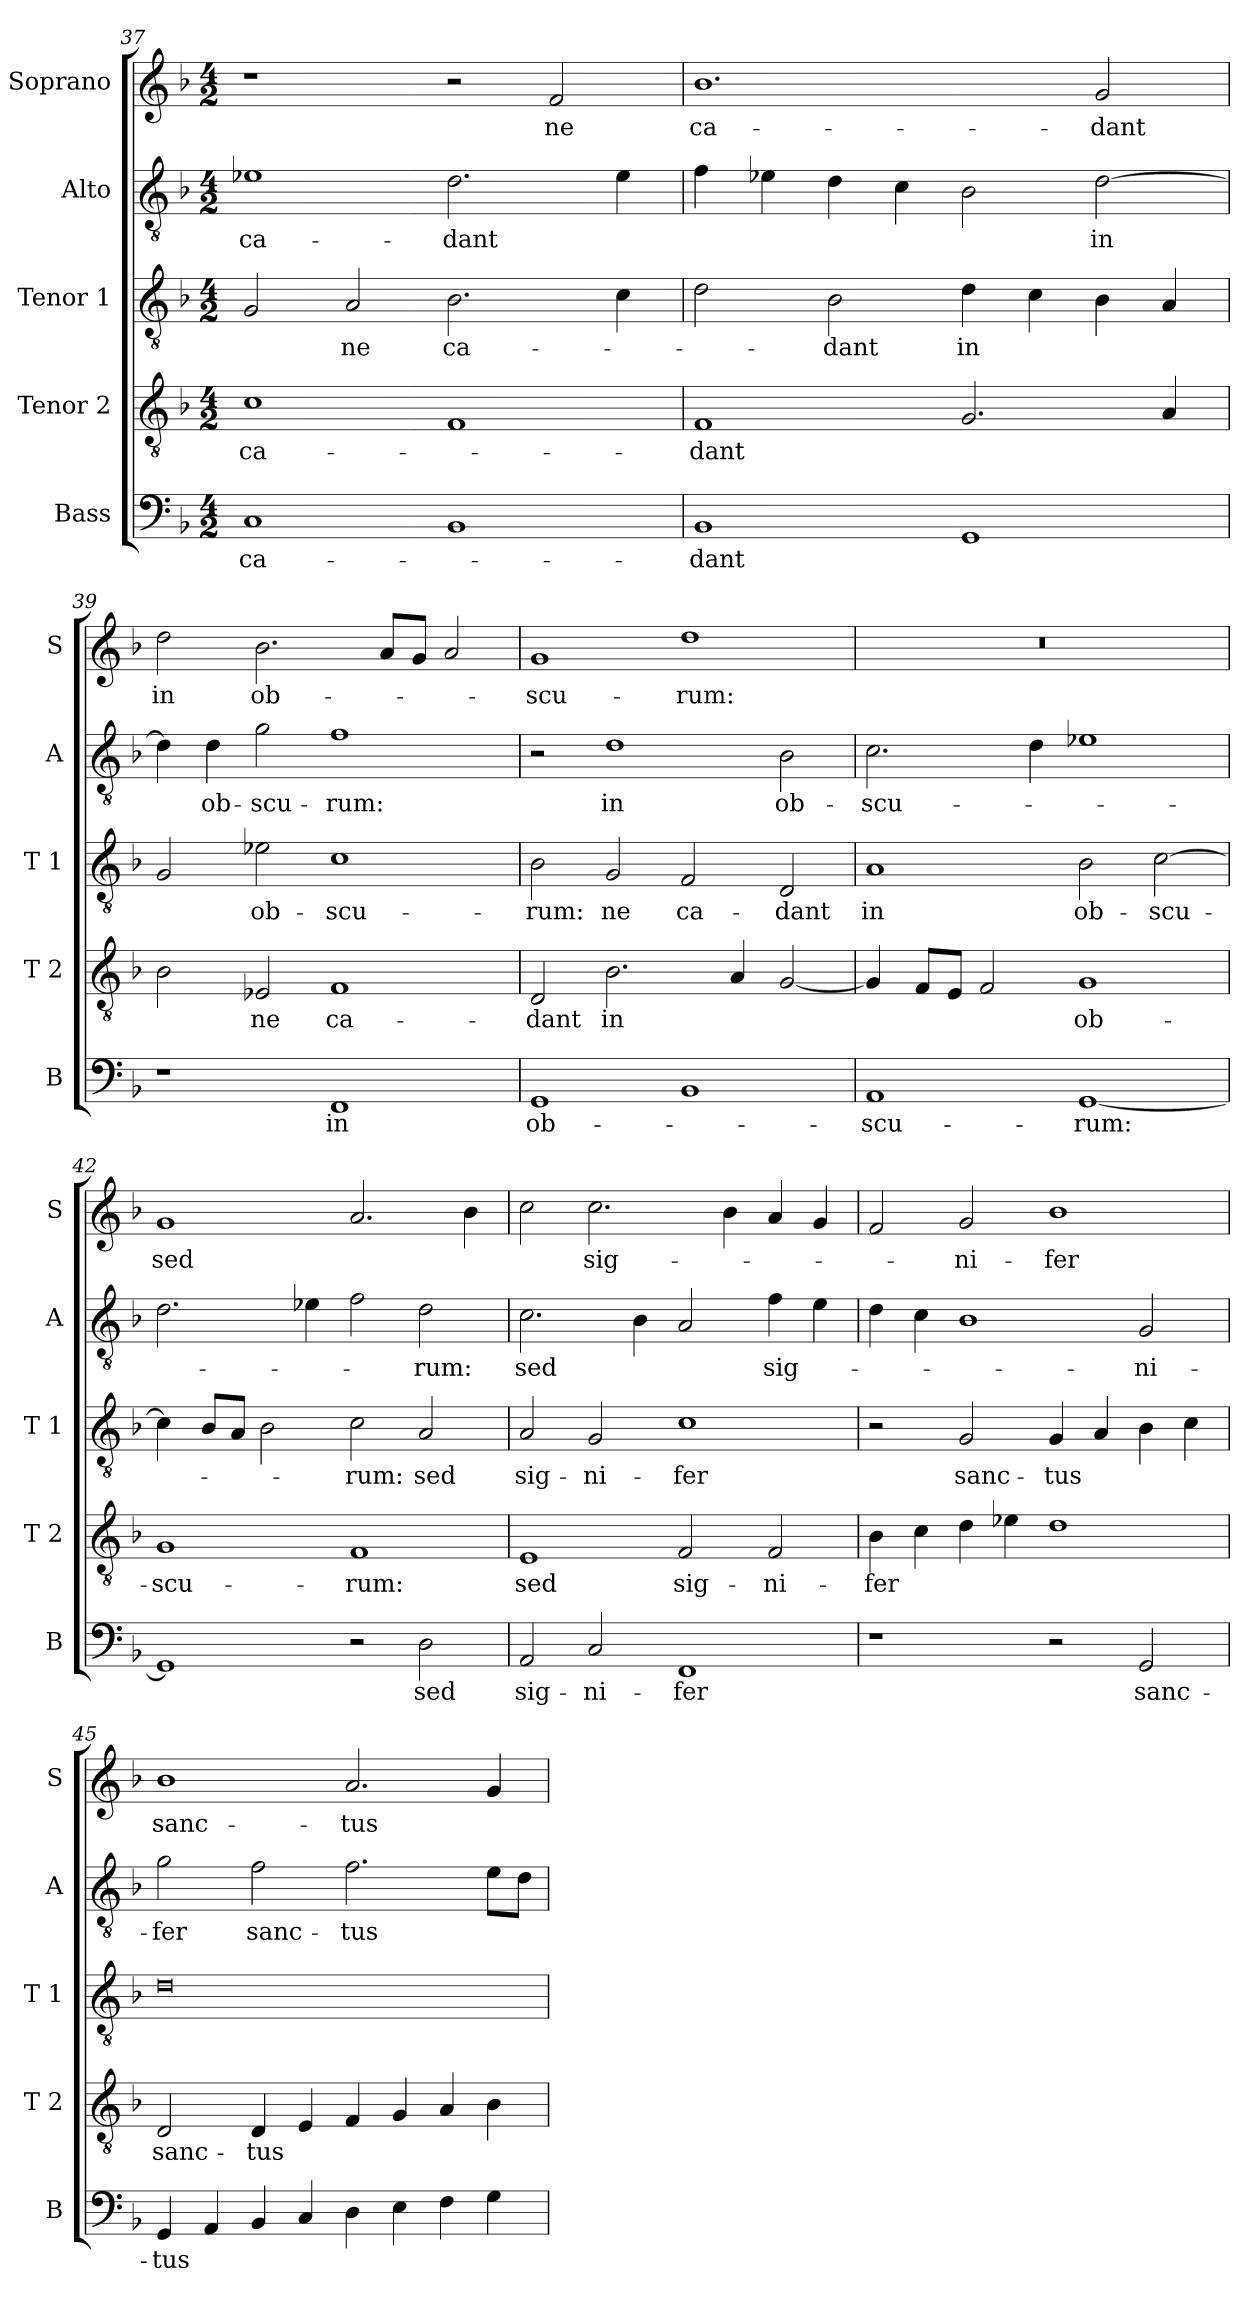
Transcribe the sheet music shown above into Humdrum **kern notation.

**kern	**text	**kern	**text	**kern	**text	**kern	**text	**kern	**text
*part5	*part5	*part4	*part4	*part3	*part3	*part2	*part2	*part1	*part1
*staff5	*staff5	*staff4	*staff4	*staff3	*staff3	*staff2	*staff2	*staff1	*staff1
*I"Bass	*	*I"Tenor 2	*	*I"Tenor 1	*	*I"Alto	*	*I"Soprano	*
*I'B	*	*I'T 2	*	*I'T 1	*	*I'A	*	*I'S	*
*clefF4	*	*clefGv2	*	*clefGv2	*	*clefGv2	*	*clefG2	*
*k[b-]	*	*k[b-]	*	*k[b-]	*	*k[b-]	*	*k[b-]	*
*F:	*	*F:	*	*F:	*	*F:	*	*F:	*
*M4/2	*	*M4/2	*	*M4/2	*	*M4/2	*	*M4/2	*
=37	=37	=37	=37	=37	=37	=37	=37	=37	=37
!	!LO:LY:b	!	!LO:LY:b	!	!	!	!LO:LY:b	!	!
1C	ca-	1c	ca-	2G/	.	1e-X	ca-	1r	.
!	!	!	!	!	!LO:LY:b	!	!	!	!
.	.	.	.	2A/	ne	.	.	.	.
!	!	!	!	!	!LO:LY:b	!	!LO:LY:b	!	!
1BB-	.	1F	.	2.B-\	ca-	2.d\	-dant	2r	.
!	!	!	!	!	!	!	!	!	!LO:LY:b
.	.	.	.	.	.	.	.	2f/	ne
.	.	.	.	4c\	.	4e-\	.	.	.
=38	=38	=38	=38	=38	=38	=38	=38	=38	=38
!	!LO:LY:b	!	!LO:LY:b	!	!	!	!	!	!LO:LY:b
1BB-	-dant	1F	-dant	2d\	.	4f\	.	1.b-	ca-
.	.	.	.	.	.	4e-X\	.	.	.
!	!	!	!	!	!LO:LY:b	!	!	!	!
.	.	.	.	2B-\	-dant	4d\	.	.	.
.	.	.	.	.	.	4c\	.	.	.
!	!	!	!	!	!LO:LY:b	!	!	!	!
1GG	.	2.G/	.	4d\	in	2B-\	.	.	.
.	.	.	.	4c\	.	.	.	.	.
!	!	!	!	!	!	!	!LO:LY:b	!	!LO:LY:b
.	.	.	.	4B-\	.	[2d\	in	2g/	-dant
.	.	4A/	.	4A/	.	.	.	.	.
=39	=39	=39	=39	=39	=39	=39	=39	=39	=39
!	!	!	!	!	!	!	!	!	!LO:LY:b
1r	.	2B-\	.	2G/	.	4d\]	.	2dd\	in
!	!	!	!	!	!	!	!LO:LY:b	!	!
.	.	.	.	.	.	4d\	ob-	.	.
!	!	!	!LO:LY:b	!	!LO:LY:b	!	!LO:LY:b	!	!LO:LY:b
.	.	2E-X/	ne	2e-X\	ob-	2g\	-scu-	2.b-\	ob-
!	!LO:LY:b	!	!LO:LY:b	!	!LO:LY:b	!	!LO:LY:b	!	!
1FF	in	1F	ca-	1c	-scu-	1f	-rum:	.	.
.	.	.	.	.	.	.	.	8a/L	.
.	.	.	.	.	.	.	.	8g/J	.
.	.	.	.	.	.	.	.	2a/	.
=40	=40	=40	=40	=40	=40	=40	=40	=40	=40
!	!LO:LY:b	!	!LO:LY:b	!	!LO:LY:b	!	!	!	!LO:LY:b
1GG	ob-	2D/	-dant	2B-\	-rum:	2r	.	1g	-scu-
!	!	!	!LO:LY:b	!	!LO:LY:b	!	!LO:LY:b	!	!
.	.	2.B-\	in	2G/	ne	1d	in	.	.
!	!	!	!	!	!LO:LY:b	!	!	!	!LO:LY:b
1BB-	.	.	.	2F/	ca-	.	.	1dd	-rum:
.	.	4A/	.	.	.	.	.	.	.
!	!	!	!	!	!LO:LY:b	!	!LO:LY:b	!	!
.	.	[2G/	.	2D/	-dant	2B-\	ob-	.	.
!!LO:PB:g=z
=41	=41	=41	=41	=41	=41	=41	=41	=41	=41
!	!LO:LY:b	!	!	!	!LO:LY:b	!	!LO:LY:b	!	!
1AA	-scu-	4G/]	.	1A	in	2.c\	-scu-	0r	.
.	.	8F/L	.	.	.	.	.	.	.
.	.	8E/J	.	.	.	.	.	.	.
.	.	2F/	.	.	.	.	.	.	.
.	.	.	.	.	.	4d\	.	.	.
!	!LO:LY:b	!	!LO:LY:b	!	!LO:LY:b	!	!	!	!
[1GG	-rum:	1G	ob-	2B-\	ob-	1e-X	.	.	.
!	!	!	!	!	!LO:LY:b	!	!	!	!
.	.	.	.	[2c\	-scu-	.	.	.	.
=42	=42	=42	=42	=42	=42	=42	=42	=42	=42
!	!	!	!LO:LY:b	!	!	!	!	!	!LO:LY:b
1GG]	.	1G	-scu-	4c\]	.	2.d\	.	1g	sed
.	.	.	.	8B-/L	.	.	.	.	.
.	.	.	.	8A/J	.	.	.	.	.
.	.	.	.	2B-\	.	.	.	.	.
.	.	.	.	.	.	4e-X\	.	.	.
!	!	!	!LO:LY:b	!	!LO:LY:b	!	!	!	!
2r	.	1F	-rum:	2c\	-rum:	2f\	.	2.a/	.
!	!LO:LY:b	!	!	!	!LO:LY:b	!	!LO:LY:b	!	!
2D\	sed	.	.	2A/	sed	2d\	-rum:	.	.
.	.	.	.	.	.	.	.	4b-\	.
=43	=43	=43	=43	=43	=43	=43	=43	=43	=43
!	!LO:LY:b	!	!LO:LY:b	!	!LO:LY:b	!	!LO:LY:b	!	!
2AA/	sig-	1E	sed	2A/	sig-	2.c\	sed	2cc\	.
!	!LO:LY:b	!	!	!	!LO:LY:b	!	!	!	!LO:LY:b
2C/	-ni-	.	.	2G/	-ni-	.	.	2.cc\	sig-
.	.	.	.	.	.	4B-\	.	.	.
!	!LO:LY:b	!	!LO:LY:b	!	!LO:LY:b	!	!	!	!
1FF	-fer	2F/	sig-	1c	-fer	2A/	.	.	.
.	.	.	.	.	.	.	.	4b-\	.
!	!	!	!LO:LY:b	!	!	!	!LO:LY:b	!	!
.	.	2F/	-ni-	.	.	4f\	sig-	4a/	.
.	.	.	.	.	.	4e\	.	4g/	.
=44	=44	=44	=44	=44	=44	=44	=44	=44	=44
!	!	!	!LO:LY:b	!	!	!	!	!	!
1r	.	4B-\	-fer	2r	.	4d\	.	2f/	.
.	.	4c\	.	.	.	4c\	.	.	.
!	!	!	!	!	!LO:LY:b	!	!	!	!LO:LY:b
.	.	4d\	.	2G/	sanc-	1B-	.	2g/	-ni-
.	.	4e-X\	.	.	.	.	.	.	.
!	!	!	!	!	!LO:LY:b	!	!	!	!LO:LY:b
2r	.	1d	.	4G/	-tus	.	.	1b-	-fer
.	.	.	.	4A/	.	.	.	.	.
!	!LO:LY:b	!	!	!	!	!	!LO:LY:b	!	!
2GG/	sanc-	.	.	4B-\	.	2G/	-ni-	.	.
.	.	.	.	4c\	.	.	.	.	.
=45	=45	=45	=45	=45	=45	=45	=45	=45	=45
!	!LO:LY:b	!	!LO:LY:b	!	!	!	!LO:LY:b	!	!LO:LY:b
4GG/	-tus	2D/	sanc-	0d	.	2g\	-fer	1b-	sanc-
4AA/	.	.	.	.	.	.	.	.	.
!	!	!	!LO:LY:b	!	!	!	!LO:LY:b	!	!
4BB-/	.	4D/	-tus	.	.	2f\	sanc-	.	.
4C/	.	4E/	.	.	.	.	.	.	.
!	!	!	!	!	!	!	!LO:LY:b	!	!LO:LY:b
4D\	.	4F/	.	.	.	2.f\	-tus	2.a/	-tus
4E\	.	4G/	.	.	.	.	.	.	.
4F\	.	4A/	.	.	.	.	.	.	.
4G\	.	4B-\	.	.	.	8e\L	.	4g/	.
.	.	.	.	.	.	8d\J	.	.	.
=	=	=	=	=	=	=	=	=	=
*-	*-	*-	*-	*-	*-	*-	*-	*-	*-
